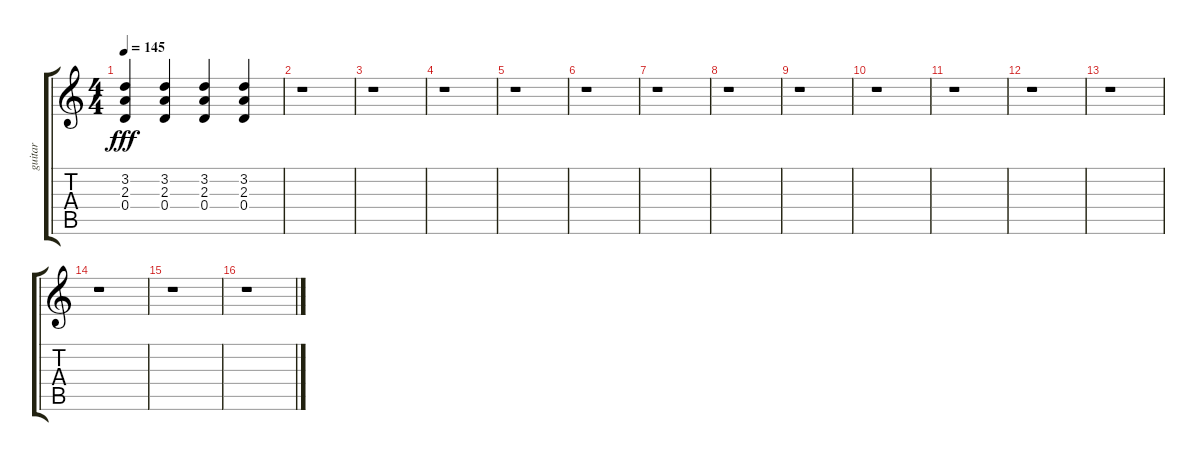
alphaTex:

\track ("guitar" "guitar") {instrument electricguitarclean}
\staff {score tabs}
\tuning (E4 B3 G3 D3 A2 E2) {hide}
\ts (4 4)
\tempo 145
\clef g2
\ks c
(3.2 2.3 0.4).4{dy fff} (3.2 2.3 0.4).4 (3.2 2.3 0.4).4 (3.2 2.3 0.4).4 |
r.1 |
r.1 |
r.1 |
r.1 |
r.1 |
r.1 |
r.1 |
r.1 |
r.1 |
r.1 |
r.1 |
r.1 |
r.1 |
r.1 |
r.1
